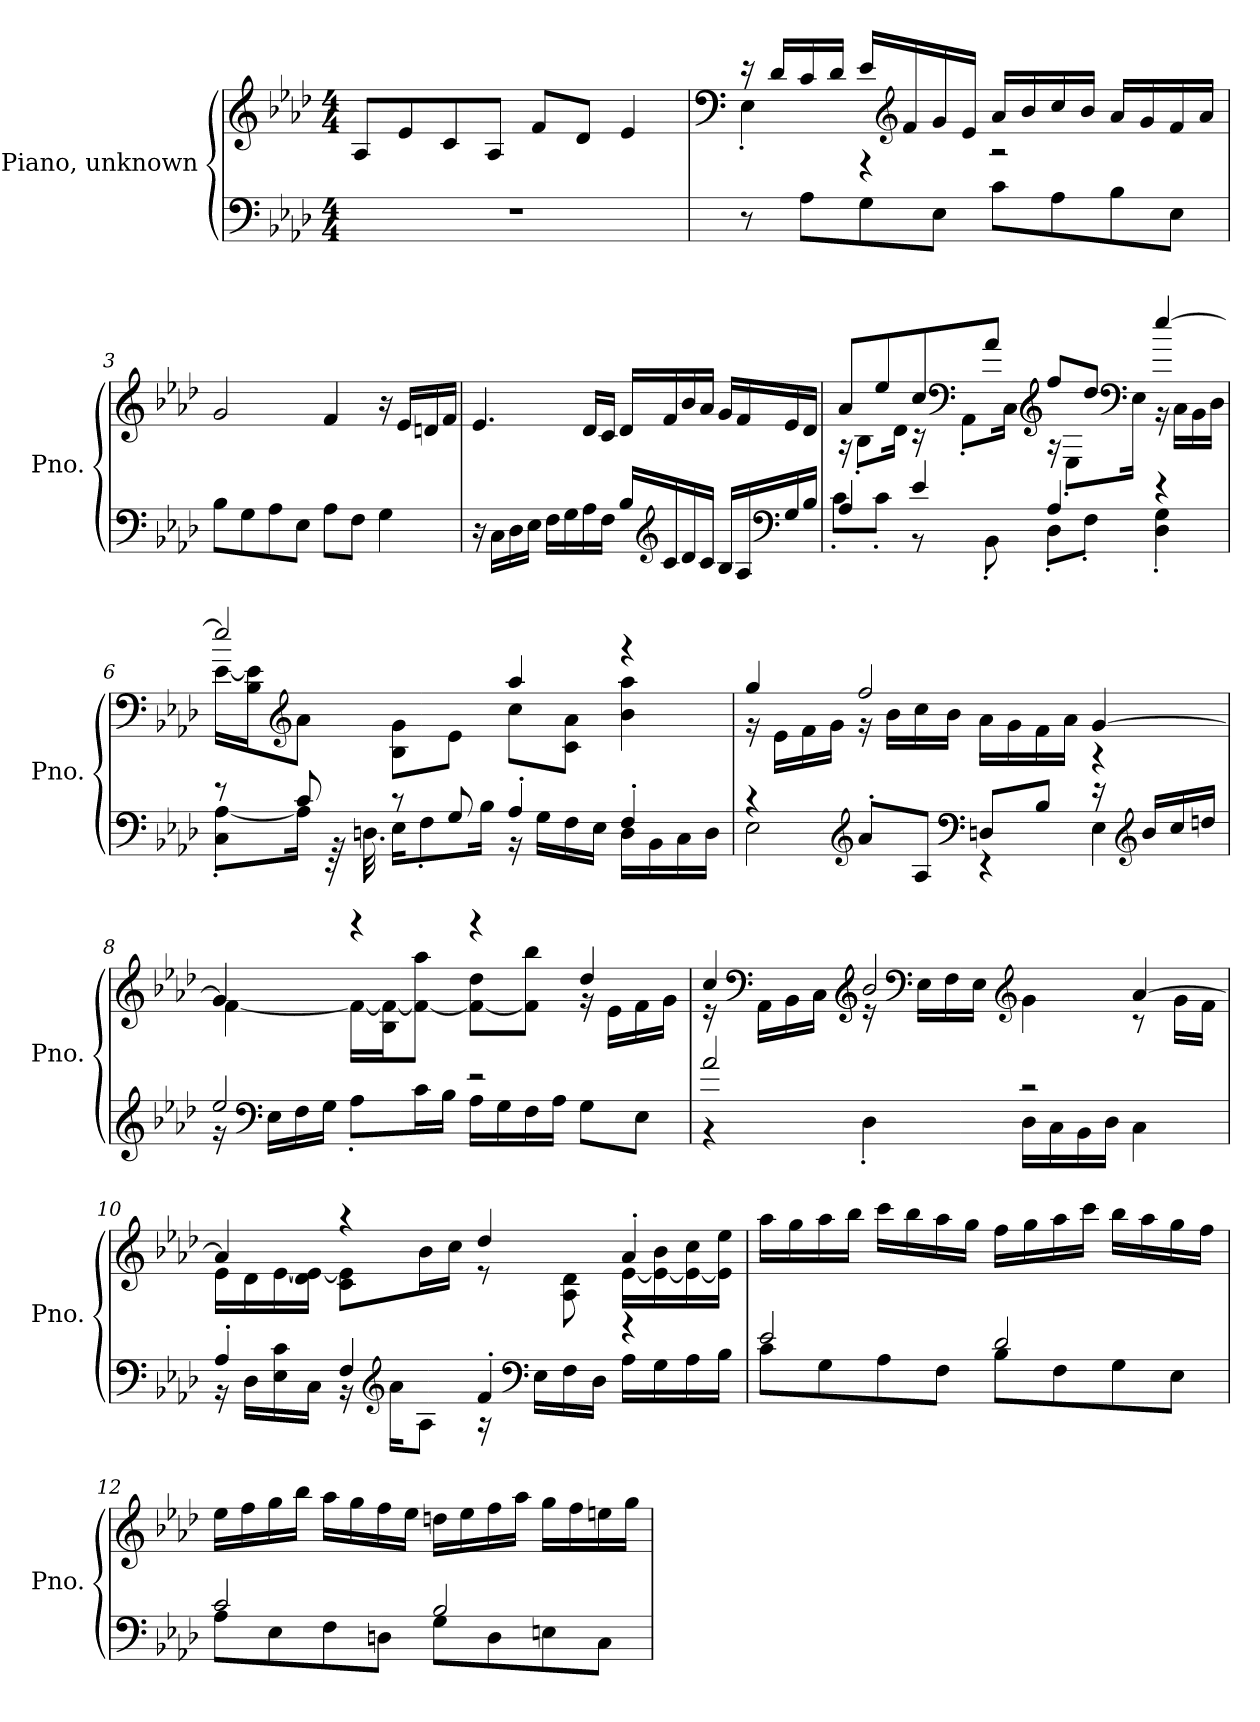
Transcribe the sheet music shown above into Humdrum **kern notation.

**kern	**kern
*part1	*part1
*staff2	*staff1
*I"Piano, unknown	*
*I'Pno.	*
*clefF4	*clefG2
*k[b-e-a-d-]	*k[b-e-a-d-]
*M4/4	*M4/4
*MM133	*MM133
=1	=1
1r	8A-/L
.	8e-/
.	8c/
.	8A-/J
.	8f/L
.	8d-/J
.	4e-/
=2	=2
*	*clefF4
*	*^
8r	16r	4E-'\
.	16d-/LL	.
8A-\L	16c/	.
.	16d-/JJ	.
8G\	16e-/LL	4r
*	*clefG2	*
.	16f/	.
8E-\J	16g/	.
.	16e-/JJ	.
8c\L	16a-/LL	2r
.	16b-/	.
8A-\	16cc/	.
.	16b-/JJ	.
8B-\	16a-/LL	.
.	16g/	.
8E-\J	16f/	.
.	16a-/JJ	.
*	*v	*v
=3	=3
8B-\L	2g/
8G\	.
8A-\	.
8E-\J	.
8A-\L	4f/
8F\J	.
4G\	16r
.	16e-/LL
.	16dn/
.	16f/JJ
!!LO:LB:g=z
=4	=4
16r	4.e-/
16C\LL	.
16D-\	.
16E-\JJ	.
16F\LL	.
16G\	.
16A-\	16d-/LL
16F\JJ	16c/JJ
16B-/LL	16d-/LL
*clefG2	*
16c/	16f/
16d-/	16b-/
16c/JJ	16a-/JJ
16B-/LL	16g/LL
16A-/	16f/
*clefF4	*
16G/	16e-/
16B-/JJ	16d-/JJ
=5	=5
*^	*^
4A-/	8c'\L	8a-/L	16r
.	.	.	8B-'\L
.	8c'\J	8ee-/	.
.	.	.	16d-\Jk
4e-/	8r	8cc/	16r
*	*	*clefF4	*
.	.	.	8AA-'\L
.	8BB-'\	8a-/J	.
.	.	.	16C\Jk
*	*	*clefG2	*
4A-/	8D-'\L	8ff/L	16r
.	.	.	8E-'\L
.	8F'\J	8dd-/J	.
*	*	*clefF4	*
.	.	.	16E-\Jk
4r	4D-\' 4G\'	[4ee-/	16r
.	.	.	16C\LL
.	.	.	16BB-\
.	.	.	16D-\JJ
!!LO:LB:g=z	!!
=6	=6	=6	=6
8r	8C\' [8A-\'L	2ee-/]	[16e-\LL
.	.	.	16B-\ 16e-\]J
*	*	*clefG2	*
8c/	16A-\Jk]	.	8a-\J
.	64r	.	.
.	32.Dn\	.	.
8r	16E-\KL	.	8B-\ 8g\L
.	8F'\	.	.
8G/	.	.	8e-\J
.	16B-\Jk	.	.
4A-'/	16r	4aa-/	8cc\L
.	16G\LL	.	.
.	16F\	.	8c\ 8a-\J
.	16E-\JJ	.	.
4F'/	16D\LL	4r	4b-\ 4aa-\
.	16BB-\	.	.
.	16C\	.	.
.	16D\JJ	.	.
=7	=7	=7	=7
4r	2E-\	4gg/	16r
.	.	.	16e-\LL
.	.	.	16f\
.	.	.	16g\JJ
*clefG2	*	*	*
8a-'/L	.	2ff/	16r
.	.	.	16b-\LL
8A-/J	.	.	16cc\
.	.	.	16b-\JJ
*clefF4	*	*	*
8Dn/L	4r	.	16a-\LL
.	.	.	16g\
8B-/J	.	.	16f\
.	.	.	16a-\JJ
16r	4E-\	[4g/	4r
*clefG2	*	*	*
16b-/LL	.	.	.
16cc/	.	.	.
16ddn/JJ	.	.	.
!!LO:LB:g=z	!!
=8	=8	=8	=8
2ee-/	16r	4g/]	[4f\
*clefF4	*	*	*
.	16E-\LL	.	.
.	16F\	.	.
.	16G\JJ	.	.
.	8A-'\L	4r	16f\LL_
.	.	.	16B-\ 16f\_J
.	16c\L	.	8f\_ 8aa-\J
.	16B-\JJ	.	.
2r	16A-\LL	4r	8f\_ 8dd-\L
.	16G\	.	.
.	16F\	.	8f\] 8bb-\J
.	16A-\JJ	.	.
.	8G\L	4dd-/	16r
.	.	.	16e-\LL
.	8E-\J	.	16f\
.	.	.	16g\JJ
=9	=9	=9	=9
2a-/	4r	4cc/	16r
*	*	*clefF4	*
.	.	.	16AA-\LL
.	.	.	16BB-\
.	.	.	16C\JJ
*	*	*clefG2	*
.	4D-'\	2b-/	16r
*	*	*clefF4	*
.	.	.	16E-\LL
.	.	.	16F\
.	.	.	16E-\JJ
*	*	*clefG2	*
2r	16D-\LL	.	4g\
.	16C\	.	.
.	16BB-\	.	.
.	16D-\JJ	.	.
.	4C\	[4a-/	8r
.	.	.	16g\LL
.	.	.	16f\JJ
!!LO:LB:g=z	!!
=10	=10	=10	=10
4A-'/	16r	4a-/]	16e-\LL
.	16D-\LL	.	16d-\
.	16E-\ 16c\	.	[16e-\
.	16C\JJ	.	16d-\ 16e-\_JJ
4F/	16r	4r	8c\ 8e-\]L
*clefG2	*	*	*
.	16a-\KL	.	.
.	8A-\J	.	16b-\L
.	.	.	16cc\JJ
4f'/	16r	4dd-/	8r
*clefF4	*	*	*
.	16E-\LL	.	.
.	16F\	.	8A-\ 8d-\
.	16D-\JJ	.	.
4r	16A-\LL	4a-'/	[16e-\LL
.	16G\	.	16e-\_ 16b-\
.	16A-\	.	16e-\_ 16cc\
.	16B-\JJ	.	16e-\] 16ee-\JJ
*	*	*v	*v
=11	=11	=11
2e-/	8c\L	16aa-\LL
.	.	16gg\
.	8G\	16aa-\
.	.	16bb-\JJ
.	8A-\	16ccc\LL
.	.	16bb-\
.	8F\J	16aa-\
.	.	16gg\JJ
2d-/	8B-\L	16ff\LL
.	.	16gg\
.	8F\	16aa-\
.	.	16ccc\JJ
.	8G\	16bb-\LL
.	.	16aa-\
.	8E-\J	16gg\
.	.	16ff\JJ
!!LO:LB:g=z
=12	=12	=12
2c/	8A-\L	16ee-\LL
.	.	16ff\
.	8E-\	16gg\
.	.	16bb-\JJ
.	8F\	16aa-\LL
.	.	16gg\
.	8Dn\J	16ff\
.	.	16ee-\JJ
2B-/	8G\L	16ddn\LL
.	.	16ee-\
.	8D\	16ff\
.	.	16aa-\JJ
.	8En\	16gg\LL
.	.	16ff\
.	8C\J	16een\
.	.	16gg\JJ
*v	*v	*
=	=
*-	*-
